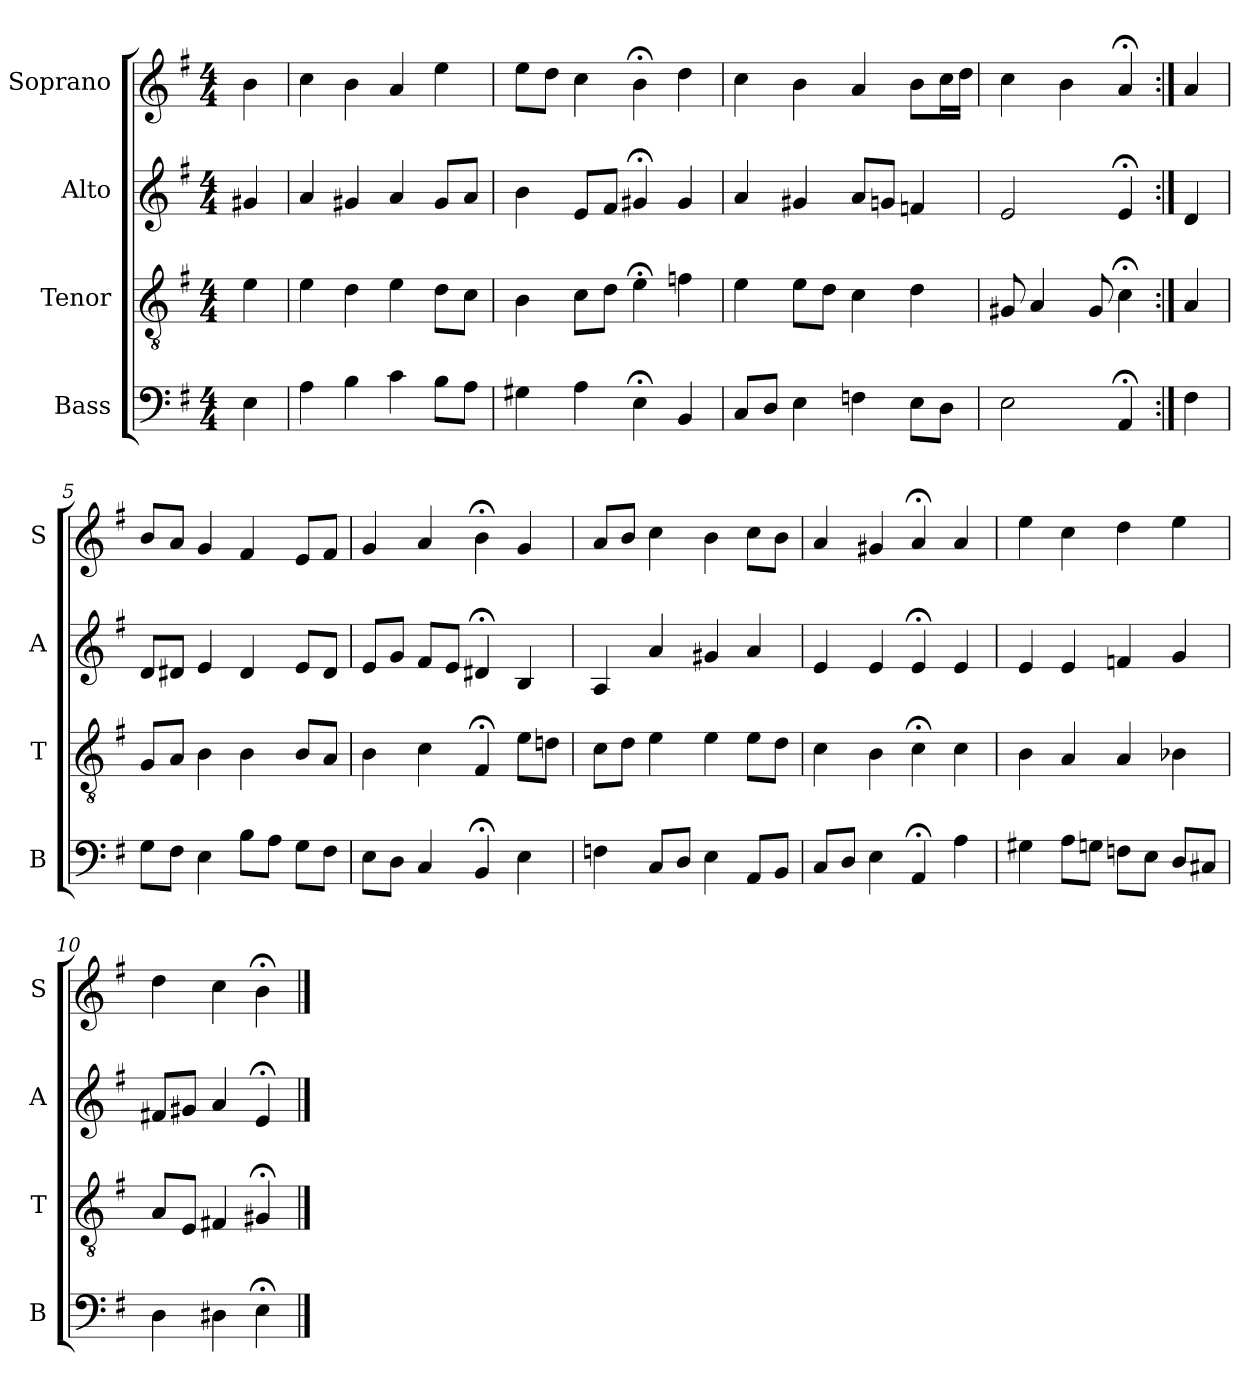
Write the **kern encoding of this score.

**kern	**kern	**kern	**kern
*part4	*part3	*part2	*part1
*staff4	*staff3	*staff2	*staff1
*I"Bass	*I"Tenor	*I"Alto	*I"Soprano
*I'B	*I'T	*I'A	*I'S
*clefF4	*clefGv2	*clefG2	*clefG2
*k[f#]	*k[f#]	*k[f#]	*k[f#]
*A:dor	*A:dor	*A:dor	*A:dor
*M4/4	*M4/4	*M4/4	*M4/4
*MM100	*MM100	*MM100	*MM100
=	=	=	=
4E	4e	4g#X	4b
=1	=1	=1	=1
4A	4e	4a	4cc
4B	4d	4g#X	4b
4c	4e	4a	4a
8BL	8dL	8g#L	4ee
8AJ	8cJ	8aJ	.
=2	=2	=2	=2
4G#X	4B	4b	8eeL
.	.	.	8ddJ
4A	8cL	8eL	4cc
.	8dJ	8f#J	.
4E;<	4e;<	4g#X;<	4b;<
4BB	4fn	4g#	4dd
=3	=3	=3	=3
8CL	4e	4a	4cc
8DJ	.	.	.
4E	8eL	4g#X	4b
.	8dJ	.	.
4Fn	4c	8aL	4a
.	.	8gnJ	.
8EL	4d	4fn	8bL
8DJ	.	.	16ccL
.	.	.	16ddJJ
=4	=4	=4	=4
2E	8G#X	2e	4cc
.	4A	.	.
.	.	.	4b
.	8G#	.	.
4AA;<	4c;<	4e;<	4a;<
=:|!	=:|!	=:|!	=:|!
4F#	4A	4d	4a
=5	=5	=5	=5
8GL	8GL	8dL	8bL
8F#J	8AJ	8d#XJ	8aJ
4E	4B	4e	4g
8BL	4B	4d#	4f#
8AJ	.	.	.
8GL	8BL	8eL	8eL
8F#J	8AJ	8d#J	8f#J
=6	=6	=6	=6
8EL	4B	8eL	4g
8DJ	.	8gJ	.
4C	4c	8f#L	4a
.	.	8eJ	.
4BB;<	4F#;<	4d#X;<	4b;<
4E	8eL	4B	4g
.	8dnJ	.	.
=7	=7	=7	=7
4Fn	8cL	4A	8aL
.	8dJ	.	8bJ
8CL	4e	4a	4cc
8DJ	.	.	.
4E	4e	4g#X	4b
8AAL	8eL	4a	8ccL
8BBJ	8dJ	.	8bJ
=8	=8	=8	=8
8CL	4c	4e	4a
8DJ	.	.	.
4E	4B	4e	4g#X
4AA;<	4c;<	4e;<	4a;<
4A	4c	4e	4a
=9	=9	=9	=9
4G#X	4B	4e	4ee
8AL	4A	4e	4cc
8GnJ	.	.	.
8FnL	4A	4fn	4dd
8EJ	.	.	.
8DL	4B-X	4g	4ee
8C#XJ	.	.	.
=10	=10	=10	=10
4D	8AL	8f#XL	4dd
.	8EJ	8g#XJ	.
4D#X	4F#X	4a	4cc
4E;<	4G#X;<	4e;<	4b;<
==	==	==	==
*-	*-	*-	*-
